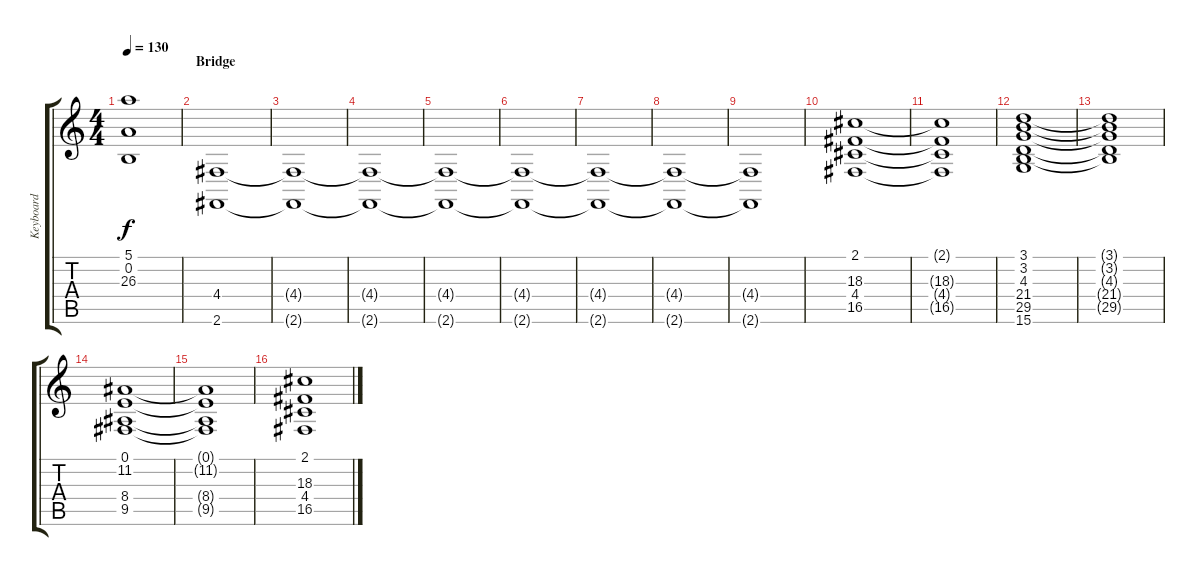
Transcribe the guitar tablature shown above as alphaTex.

\track ("Keyboard" "Keyboard") {instrument stringensemble1}
\staff {score tabs}
\tuning (E4 B3 G3 D3 A2 E2) {hide}
\ts (4 4)
\tempo 130
\clef g2
\ks c
(5.1{t} 0.2{t} 26.3{t}).1{dy f} |
\section ("" "Bridge")
(4.4 2.6).1 |
(4.4{t} 2.6{t}).1 |
(4.4{t} 2.6{t}).1 |
(4.4{t} 2.6{t}).1 |
(4.4{t} 2.6{t}).1 |
(4.4{t} 2.6{t}).1 |
(4.4{t} 2.6{t}).1 |
(4.4{t} 2.6{t}).1 |
(2.1 18.3 4.4 16.5).1 |
(2.1{t} 18.3{t} 4.4{t} 16.5{t}).1 |
(3.1 3.2 4.3 21.4 29.5 15.6).1 |
(3.1{t} 3.2{t} 4.3{t} 21.4{t} 29.5{t}).1 |
(0.1 11.2 8.4 9.5).1 |
(0.1{t} 11.2{t} 8.4{t} 9.5{t}).1 |
(2.1 18.3 4.4 16.5).1
